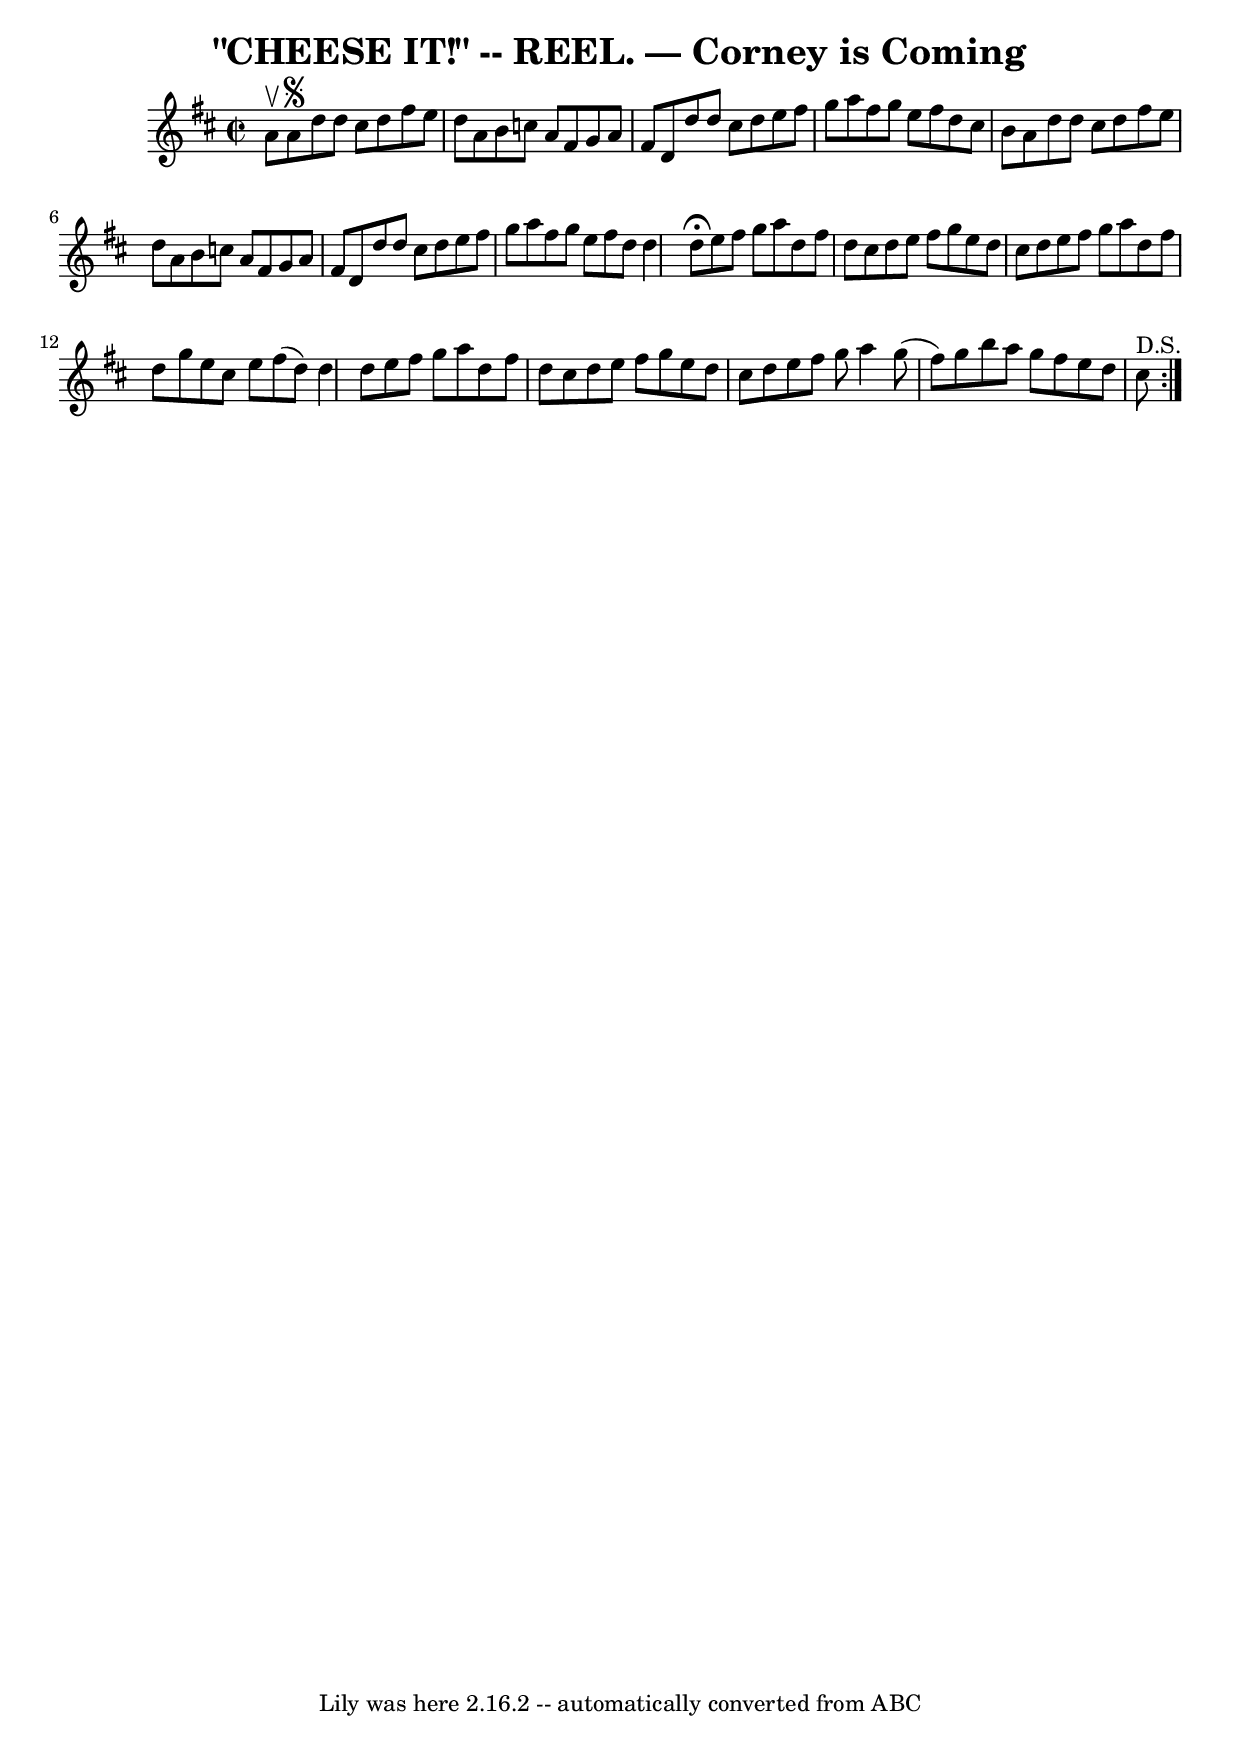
\version "2.16.2"
\include "Mammoth.ily"
\header {
  %% book = "Coles pg. 30.6"
 crossRefNumber = "14"
 footnotes = ""
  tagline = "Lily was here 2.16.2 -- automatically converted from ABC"
  title = "\"CHEESE IT!\" -- REEL. — Corney is Coming"

}
voicedefault =  {


  \override Staff.TimeSignature #'style = #'C
  \time 2/2 
  \key d \major a'8^\upbow    |
 a'8^\segno d''8 d''8 cs''8 d''8 fs''8 e''8 d''8   |
 a'8 b'8 c''8 a'8 fs'8 g'8 a'8 fs'8   |
 d'8 d''8 d''8 cs''8 d''8 e''8 fs''8 g''8   |
 a''8 fs''8 g''8 e''8 fs''8 d''8 cs''8 b'8   |
 a'8 d''8 d''8 cs''8 d''8 fs''8 e''8 d''8   |
 a'8 b'8 c''8 a'8 fs'8 g'8 a'8 fs'8   |
 d'8 d''8 d''8 cs''8 d''8 e''8 fs''8 g''8   |
 a''8 fs''8 g''8 e''8 fs''8 d''8 d''4    \bar "| |"     
  \repeat volta 2 {
 d''8^\fermata e''8 fs''8 g''8 a''8 d''8 fs''8 d''8   |
 cs''8 d''8 e''8 fs''8 g''8 e''8 d''8 cs''8   |
 d''8 e''8 fs''8 g''8 a''8 d''8 fs''8 d''8   |
 g''8 e''8 cs''8 e''8 fs''8 (d''8) d''4   |
 d''8 e''8 fs''8 g''8 a''8 d''8 fs''8 d''8   |
 cs''8 d''8 e''8 fs''8 g''8 e''8 d''8 cs''8   |
 d''8 e''8 fs''8 g''8 a''4 g''8 (fs''8)  |
 g''8 b''8 a''8 g''8 fs''8   
 e''8 d''8 cs''8^"D.S."   
  }   

}

\score{
  <<

    \context Staff="default"
    {
      \voicedefault 
      
    }

  >>
  \layout {
    
  }
  \midi {
  }

}
